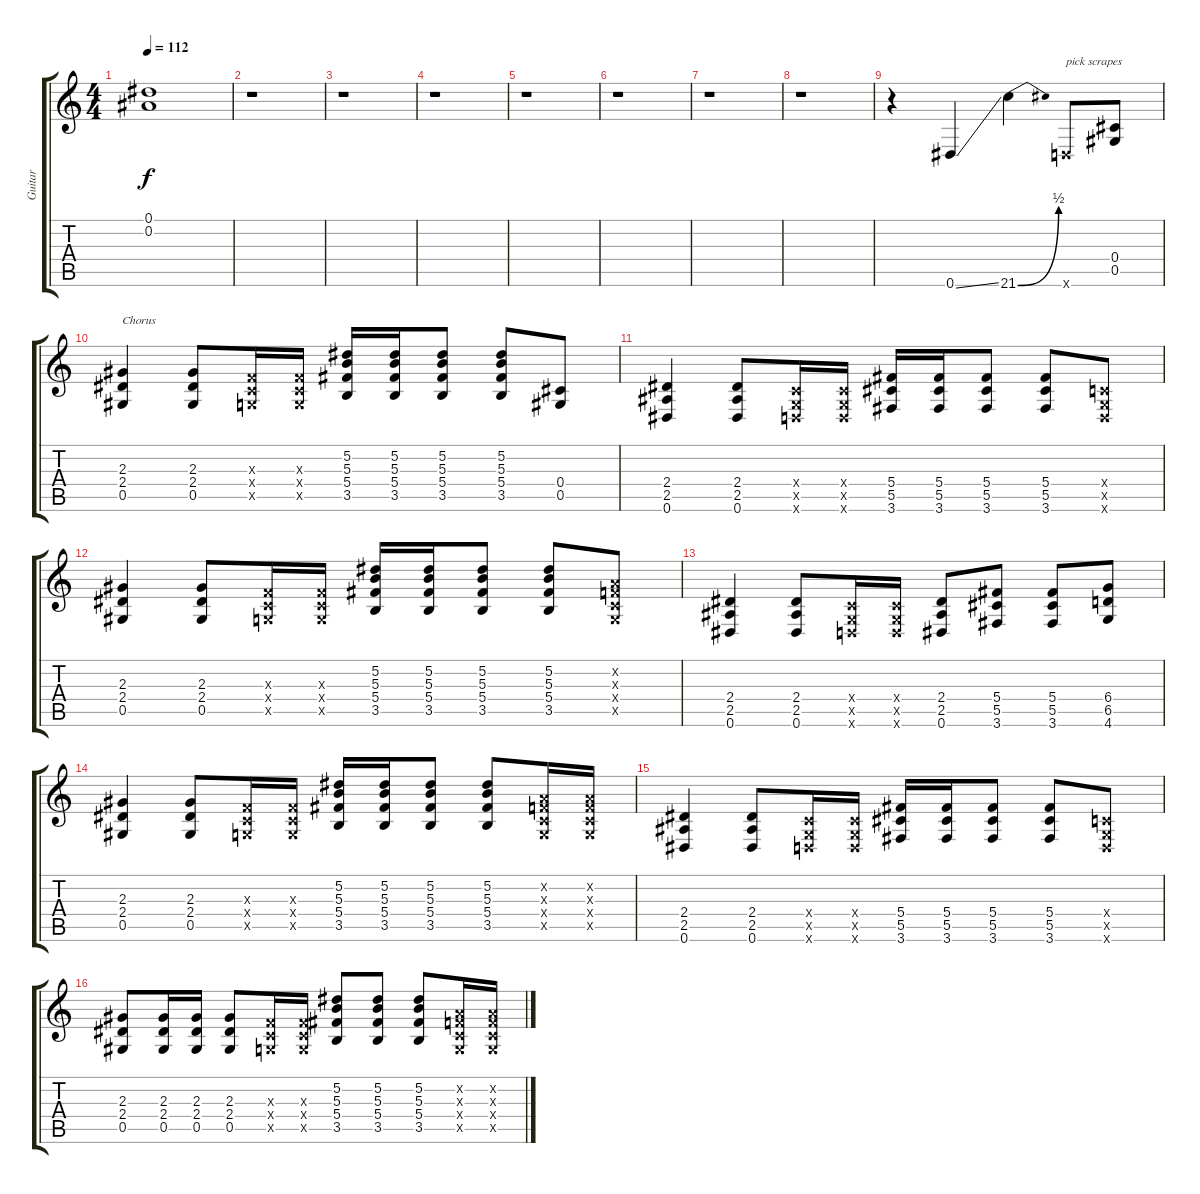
\track ("Guitar" "Guitar") {instrument overdrivenguitar}
\staff {score tabs}
\tuning (Eb4 Bb3 Gb3 Db3 Ab2 Eb2) {hide}
\ts (4 4)
\tempo 112
\clef g2
\ks c
(0.1{t} 0.2{t}).1{dy f} |
r.1 |
r.1 |
r.1 |
r.1 |
r.1 |
r.1 |
r.1 |
r.4 0.6{ss}.4 21.6{be (bend 0 0 60 2)}.4 -1.6{x}.8{txt "pick scrapes"} (0.4 0.5).8 |
(2.3 2.4 0.5).4{txt "Chorus"} (2.3 2.4 0.5).8 (-1.3{x} -1.4{x} -1.5{x}).16 (-1.3{x} -1.4{x} -1.5{x}).16 (5.2 5.3 5.4 3.5).16 (5.2 5.3 5.4 3.5).16 (5.2 5.3 5.4 3.5).8 (5.2 5.3 5.4 3.5).8 (0.4 0.5).8 |
(2.4 2.5 0.6).4 (2.4 2.5 0.6).8 (-1.4{x} -1.5{x} -1.6{x}).16 (-1.4{x} -1.5{x} -1.6{x}).16 (5.4 5.5 3.6).16 (5.4 5.5 3.6).16 (5.4 5.5 3.6).8 (5.4 5.5 3.6).8 (-1.4{x} -1.5{x} -1.6{x}).8 |
(2.3 2.4 0.5).4 (2.3 2.4 0.5).8 (-1.3{x} -1.4{x} -1.5{x}).16 (-1.3{x} -1.4{x} -1.5{x}).16 (5.2 5.3 5.4 3.5).16 (5.2 5.3 5.4 3.5).16 (5.2 5.3 5.4 3.5).8 (5.2 5.3 5.4 3.5).8 (-1.2{x} -1.3{x} -1.4{x} -1.5{x}).8 |
(2.4 2.5 0.6).4 (2.4 2.5 0.6).8 (-1.4{x} -1.5{x} -1.6{x}).16 (-1.4{x} -1.5{x} -1.6{x}).16 (2.4 2.5 0.6).8 (5.4 5.5 3.6).8 (5.4 5.5 3.6).8 (6.4 6.5 4.6).8 |
(2.3 2.4 0.5).4 (2.3 2.4 0.5).8 (-1.3{x} -1.4{x} -1.5{x}).16 (-1.3{x} -1.4{x} -1.5{x}).16 (5.2 5.3 5.4 3.5).16 (5.2 5.3 5.4 3.5).16 (5.2 5.3 5.4 3.5).8 (5.2 5.3 5.4 3.5).8 (-1.2{x} -1.3{x} -1.4{x} -1.5{x}).16 (-1.2{x} -1.3{x} -1.4{x} -1.5{x}).16 |
(2.4 2.5 0.6).4 (2.4 2.5 0.6).8 (-1.4{x} -1.5{x} -1.6{x}).16 (-1.4{x} -1.5{x} -1.6{x}).16 (5.4 5.5 3.6).16 (5.4 5.5 3.6).16 (5.4 5.5 3.6).8 (5.4 5.5 3.6).8 (-1.4{x} -1.5{x} -1.6{x}).8 |
(2.3 2.4 0.5).8 (2.3 2.4 0.5).16 (2.3 2.4 0.5).16 (2.3 2.4 0.5).8 (-1.3{x} -1.4{x} -1.5{x}).16 (-1.3{x} -1.4{x} -1.5{x}).16 (5.2 5.3 5.4 3.5).8 (5.2 5.3 5.4 3.5).8 (5.2 5.3 5.4 3.5).8 (-1.2{x} -1.3{x} -1.4{x} -1.5{x}).16 (-1.2{x} -1.3{x} -1.4{x} -1.5{x}).16
